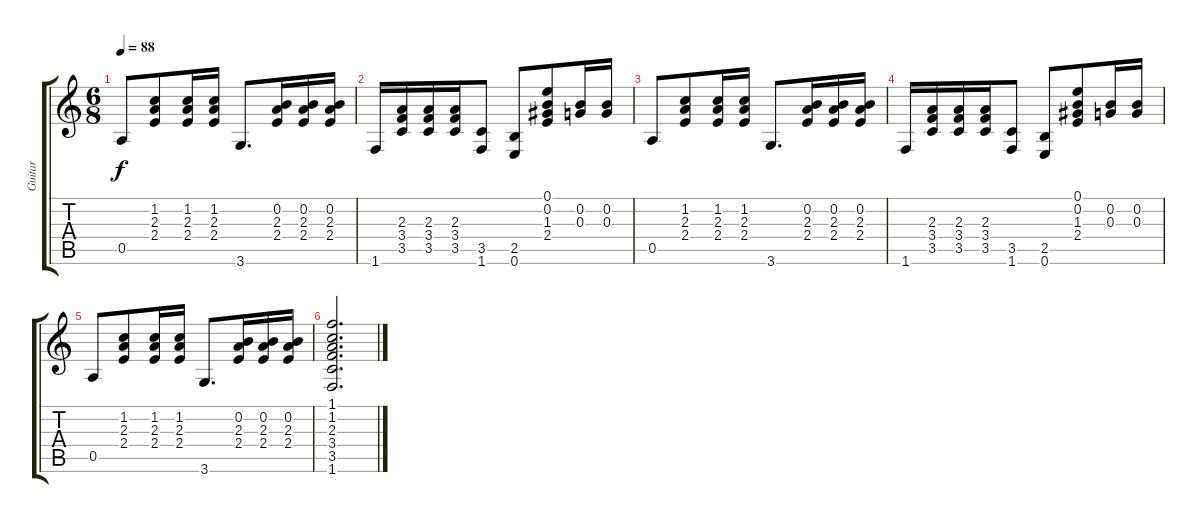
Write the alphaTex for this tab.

\track ("Guitar" "Guitar") {instrument acousticguitarnylon}
\staff {score tabs}
\tuning (E4 B3 G3 D3 A2 E2) {hide}
\ts (6 8)
\tempo 88
\clef g2
\ks c
0.5.8{dy f} (1.2 2.3 2.4).8 (1.2 2.3 2.4).16 (1.2 2.3 2.4).16 3.6.8{d} (0.2 2.3 2.4).16 (0.2 2.3 2.4).16 (0.2 2.3 2.4).16 |
1.6.16 (2.3 3.4 3.5).16 (2.3 3.4 3.5).16 (2.3 3.4 3.5).16 (3.5 1.6).8 (2.5 0.6).8 (0.1 0.2 1.3 2.4).8 (0.2 0.3).16 (0.2 0.3).16 |
0.5.8 (1.2 2.3 2.4).8 (1.2 2.3 2.4).16 (1.2 2.3 2.4).16 3.6.8{d} (0.2 2.3 2.4).16 (0.2 2.3 2.4).16 (0.2 2.3 2.4).16 |
1.6.16 (2.3 3.4 3.5).16 (2.3 3.4 3.5).16 (2.3 3.4 3.5).16 (3.5 1.6).8 (2.5 0.6).8 (0.1 0.2 1.3 2.4).8 (0.2 0.3).16 (0.2 0.3).16 |
0.5.8 (1.2 2.3 2.4).8 (1.2 2.3 2.4).16 (1.2 2.3 2.4).16 3.6.8{d} (0.2 2.3 2.4).16 (0.2 2.3 2.4).16 (0.2 2.3 2.4).16 |
(1.1 1.2 2.3 3.4 3.5 1.6).2{d}
